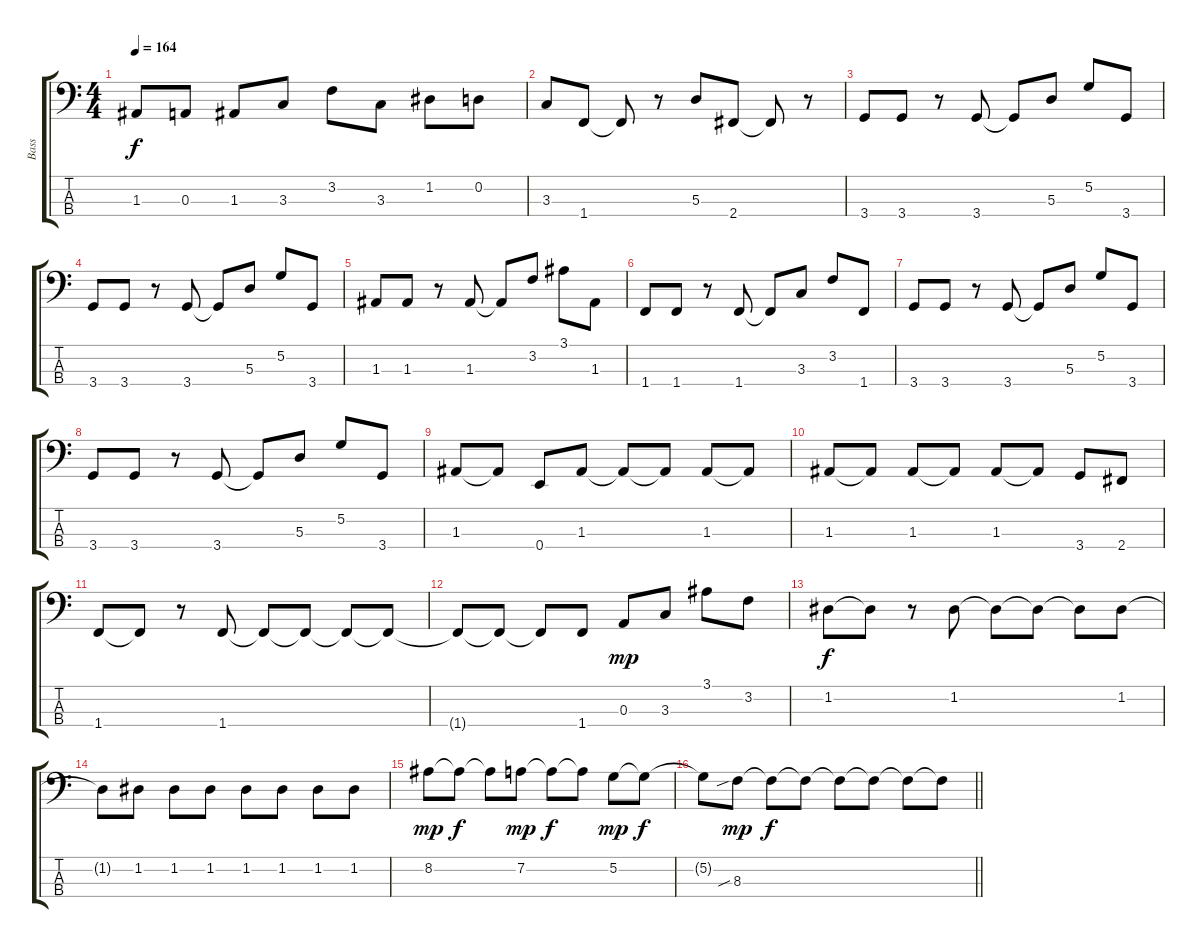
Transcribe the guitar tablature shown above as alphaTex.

\track ("Bass" "Bass") {instrument electricbassfinger}
\staff {score tabs}
\tuning (G2 D2 A1 E1) {hide}
\ts (4 4)
\tempo 164
\clef f4
\ks c
1.3.8{dy f} 0.3.8 1.3.8 3.3.8 3.2.8 3.3.8 1.2.8 0.2.8 |
3.3.8 1.4.8 1.4{t}.8 r.8 5.3.8 2.4.8 2.4{t}.8 r.8 |
3.4.8 3.4.8 r.8 3.4.8 3.4{t}.8 5.3.8 5.2.8 3.4.8 |
3.4.8 3.4.8 r.8 3.4.8 3.4{t}.8 5.3.8 5.2.8 3.4.8 |
1.3.8 1.3.8 r.8 1.3.8 1.3{t}.8 3.2.8 3.1.8 1.3.8 |
1.4.8 1.4.8 r.8 1.4.8 1.4{t}.8 3.3.8 3.2.8 1.4.8 |
3.4.8 3.4.8 r.8 3.4.8 3.4{t}.8 5.3.8 5.2.8 3.4.8 |
3.4.8 3.4.8 r.8 3.4.8 3.4{t}.8 5.3.8 5.2.8 3.4.8 |
1.3.8 1.3{t}.8 0.4.8 1.3.8 1.3{t}.8 1.3{t}.8 1.3.8 1.3{t}.8 |
1.3.8 1.3{t}.8 1.3.8 1.3{t}.8 1.3.8 1.3{t}.8 3.4.8 2.4.8 |
1.4.8 1.4{t}.8 r.8 1.4.8 1.4{t}.8 1.4{t}.8 1.4{t}.8 1.4{t}.8 |
1.4{t}.8 1.4{t}.8 1.4{t}.8 1.4.8 0.3.8{dy mp} 3.3.8 3.1.8 3.2.8 |
1.2.8{dy f} 1.2{t}.8 r.8 1.2.8 1.2{t}.8 1.2{t}.8 1.2{t}.8 1.2.8 |
1.2{t}.8 1.2.8 1.2.8 1.2.8 1.2.8 1.2.8 1.2.8 1.2.8 |
8.2.8{dy mp} 8.2{t}.8{dy f} 8.2{t}.8 7.2.8{dy mp} 7.2{t}.8{dy f} 7.2{t}.8 5.2.8{dy mp} 5.2{t}.8{dy f} |
\barLineRight lightlight
5.2{t}.8 8.3{sib}.8{dy mp} 8.3{t}.8{dy f} 8.3{t}.8 8.3{t}.8 8.3{t}.8 8.3{t}.8 8.3{t}.8
